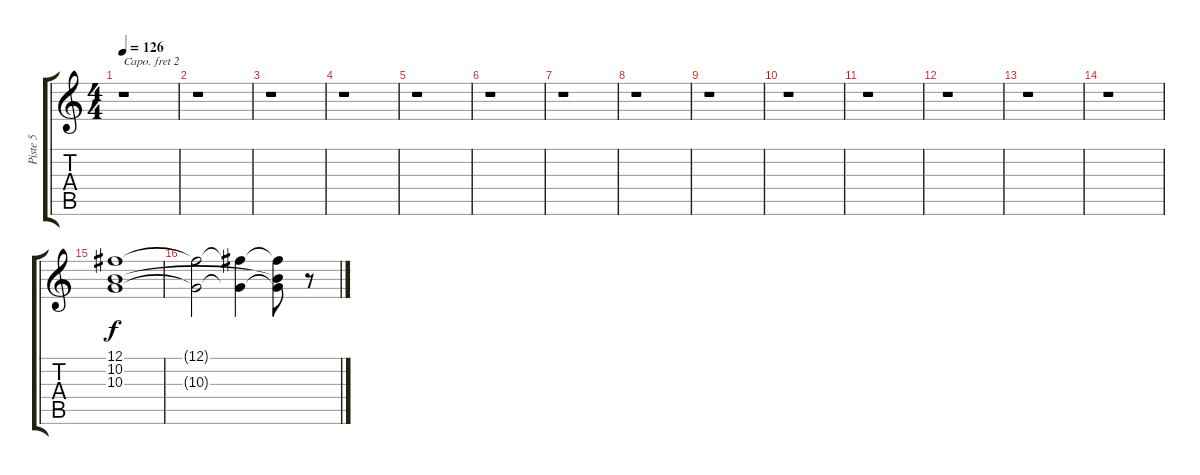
\track ("Piste 5" "Piste 5") {instrument blownbottle}
\staff {score tabs}
\capo 2
\tuning (E4 B3 G3 D3 A2 E2) {hide}
\ts (4 4)
\tempo 126
\clef g2
\ks c
r.1{dy f} |
r.1 |
r.1 |
r.1 |
r.1 |
r.1 |
r.1 |
r.1 |
r.1 |
r.1 |
r.1 |
r.1 |
r.1 |
r.1 |
(12.1 10.2 10.3).1{volume 10 instrument fx4atmosphere} |
(12.1{t} 10.3{t}).2 (12.1{t} 10.3{t}).4 (12.1{t} 10.2{t} 10.3{t}).8 r.8
